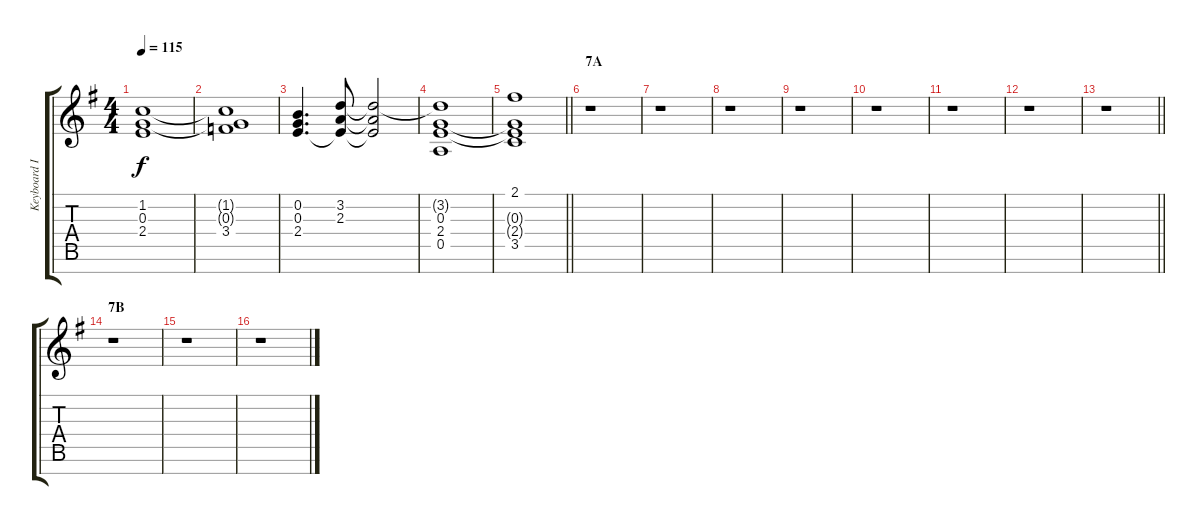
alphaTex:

\track ("Keyboard II" "Keyboard I") {instrument pad2warm}
\staff {score tabs}
\tuning (E5 B4 G4 D4 A3 E3 B2) {hide}
\ts (4 4)
\tempo 115
\clef g2
\ks g
(1.2 0.3{t} 2.4{t}).1{dy f} |
(1.2{t} 0.3{t} 3.4).1 |
(0.2 0.3 2.4).4{d} (3.2 2.3 2.4{t}).8 (3.2{t} 2.3{t} 2.4{t}).2 |
(3.2{t} 0.3 2.4 0.5).1 |
\barLineRight lightlight
(2.1 0.3{t} 2.4{t} 3.5).1 |
\section ("" "7A")
r.1 |
r.1 |
r.1 |
r.1 |
r.1 |
r.1 |
r.1 |
\barLineRight lightlight
r.1 |
\section ("" "7B")
r.1 |
r.1 |
r.1
